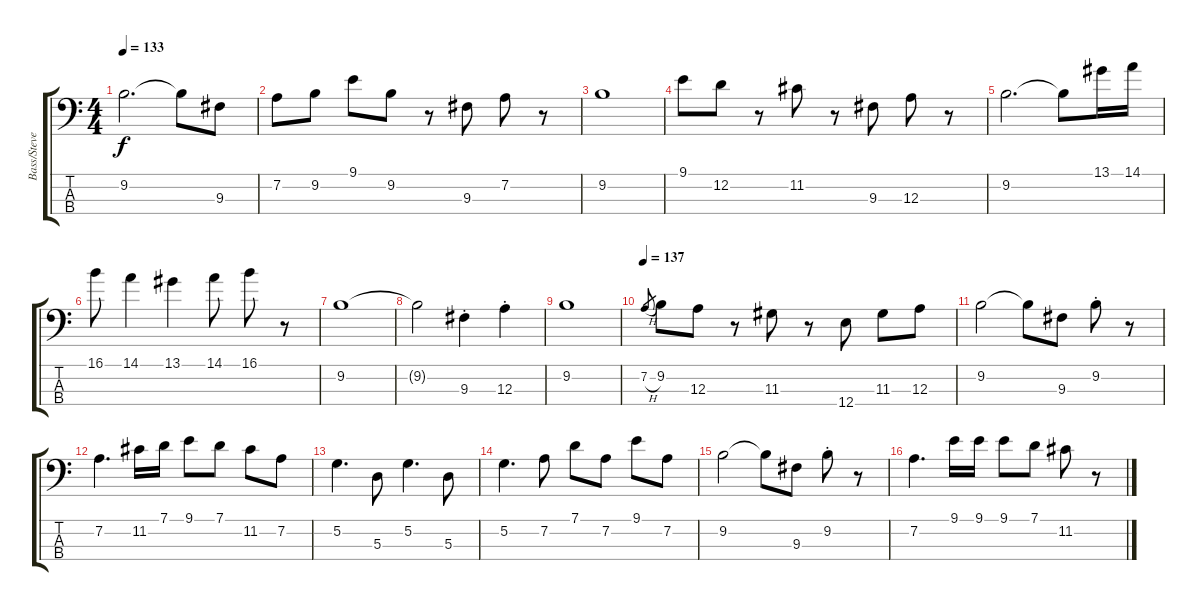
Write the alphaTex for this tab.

\track ("Bass/Steve Harris" "Bass/Steve") {instrument electricbassfinger}
\staff {score tabs}
\tuning (G2 D2 A1 E1) {hide}
\ts (4 4)
\tempo 133
\clef f4
\ks c
9.2.2{d dy f} 9.2{t}.8 9.3.8 |
7.2.8 9.2.8 9.1.8 9.2.8 r.8 9.3.8 7.2.8 r.8 |
9.2.1 |
9.1.8 12.2.8 r.8 11.2.8 r.8 9.3.8 12.3.8 r.8 |
9.2.2{d} 9.2{t}.8 13.1.16 14.1.16 |
16.1.8 14.1.4 13.1.4 14.1.8 16.1.8 r.8 |
9.2.1 |
9.2{t}.2 9.3{st}.4 12.3{st}.4 |
9.2.1 |
\tempo 137
7.2{h}.8{gr} 9.2.8 12.3.8 r.8 11.3.8 r.8 12.4.8 11.3.8 12.3.8 |
9.2.2 9.2{t}.8 9.3.8 9.2{st}.8 r.8 |
7.2.4{d} 11.2.16 7.1.16 9.1.8 7.1.8 11.2.8 7.2.8 |
5.2.4{d} 5.3.8 5.2.4{d} 5.3.8 |
5.2.4{d} 7.2.8 7.1.8 7.2.8 9.1.8 7.2.8 |
9.2.2 9.2{t}.8 9.3.8 9.2{st}.8 r.8 |
7.2.4{d} 9.1.16 9.1.16 9.1.8 7.1.8 11.2.8 r.8
